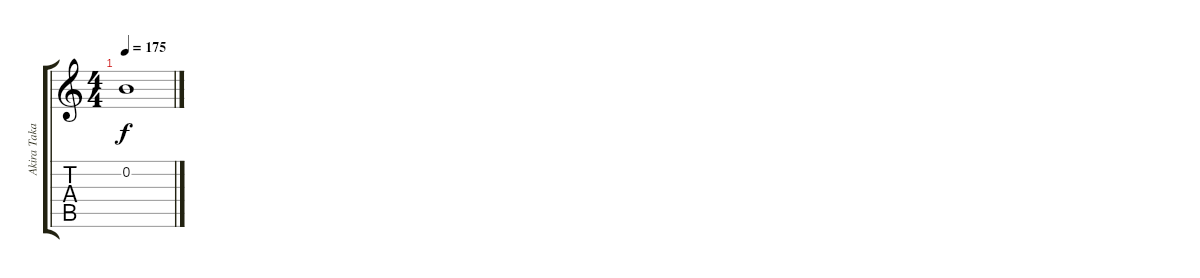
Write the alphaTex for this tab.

\track ("Akira Takasaki 3" "Akira Taka") {instrument distortionguitar}
\staff {score tabs}
\tuning (E4 B3 G3 D3 A2 E2) {hide}
\ts (4 4)
\tempo 175
\clef g2
\ks c
0.2{t}.1{dy f}
